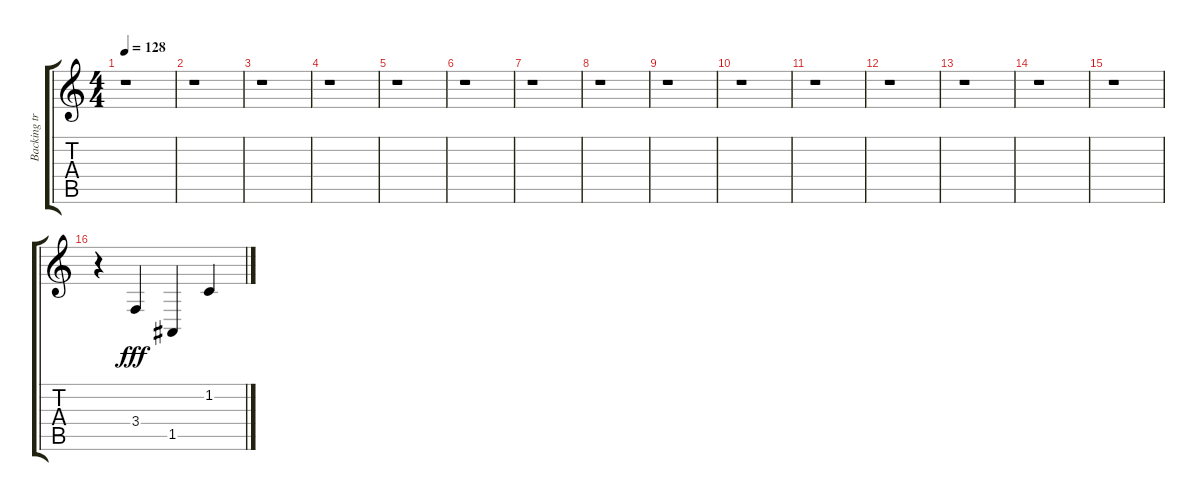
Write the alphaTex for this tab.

\track ("Backing track 3" "Backing tr") {instrument stringensemble1}
\staff {score tabs}
\tuning (E4 B3 G3 D3 A2 E2) {hide}
\ts (4 4)
\tempo 128
\clef g2
\ks c
r.1{dy fff} |
r.1 |
r.1 |
r.1 |
r.1 |
r.1 |
r.1 |
r.1 |
r.1 |
r.1 |
r.1 |
r.1 |
r.1 |
r.1 |
r.1 |
r.4 3.4.4{balance 13} 1.5.4 1.2.4
